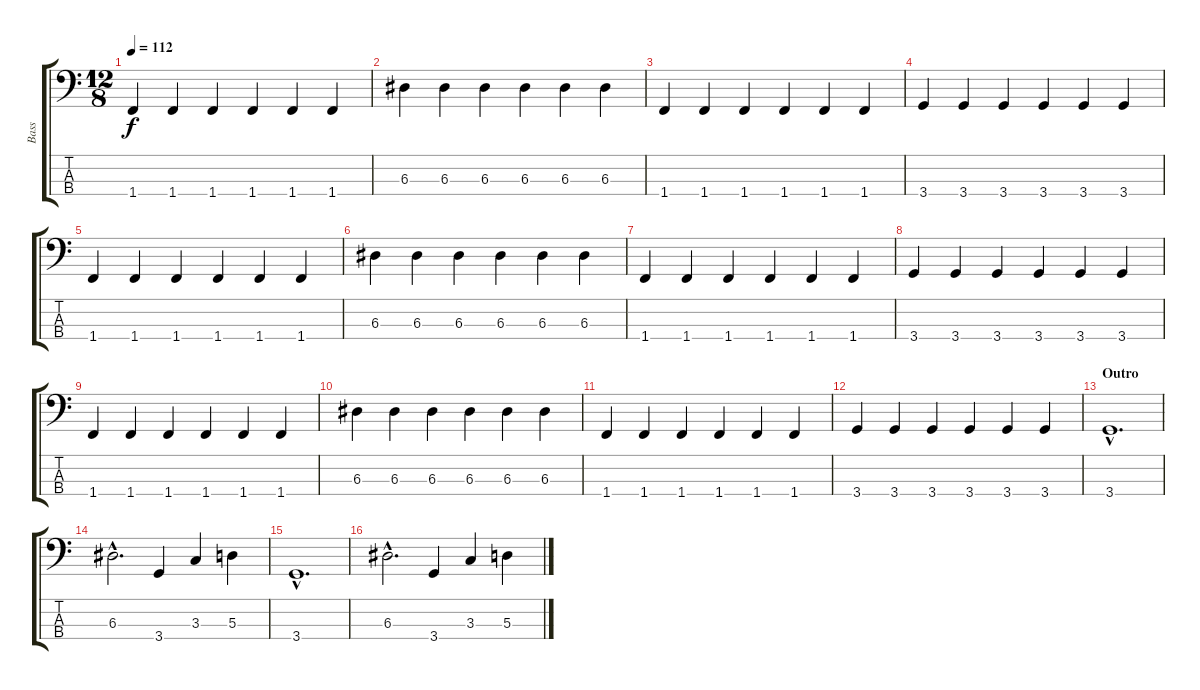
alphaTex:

\track ("Bass" "Bass") {instrument electricbassfinger}
\staff {score tabs}
\tuning (G2 D2 A1 E1) {hide}
\ts (12 8)
\tempo 112
\clef f4
\ks c
1.4.4{dy f} 1.4.4 1.4.4 1.4.4 1.4.4 1.4.4 |
6.3.4 6.3.4 6.3.4 6.3.4 6.3.4 6.3.4 |
1.4.4 1.4.4 1.4.4 1.4.4 1.4.4 1.4.4 |
3.4.4 3.4.4 3.4.4 3.4.4 3.4.4 3.4.4 |
1.4.4 1.4.4 1.4.4 1.4.4 1.4.4 1.4.4 |
6.3.4 6.3.4 6.3.4 6.3.4 6.3.4 6.3.4 |
1.4.4 1.4.4 1.4.4 1.4.4 1.4.4 1.4.4 |
3.4.4 3.4.4 3.4.4 3.4.4 3.4.4 3.4.4 |
1.4.4 1.4.4 1.4.4 1.4.4 1.4.4 1.4.4 |
6.3.4 6.3.4 6.3.4 6.3.4 6.3.4 6.3.4 |
1.4.4 1.4.4 1.4.4 1.4.4 1.4.4 1.4.4 |
3.4.4 3.4.4 3.4.4 3.4.4 3.4.4 3.4.4 |
\section ("" "Outro")
3.4{hac}.1{d} |
6.3{hac}.2{d} 3.4.4 3.3.4 5.3.4 |
3.4{hac}.1{d} |
6.3{hac}.2{d} 3.4.4 3.3.4 5.3.4
